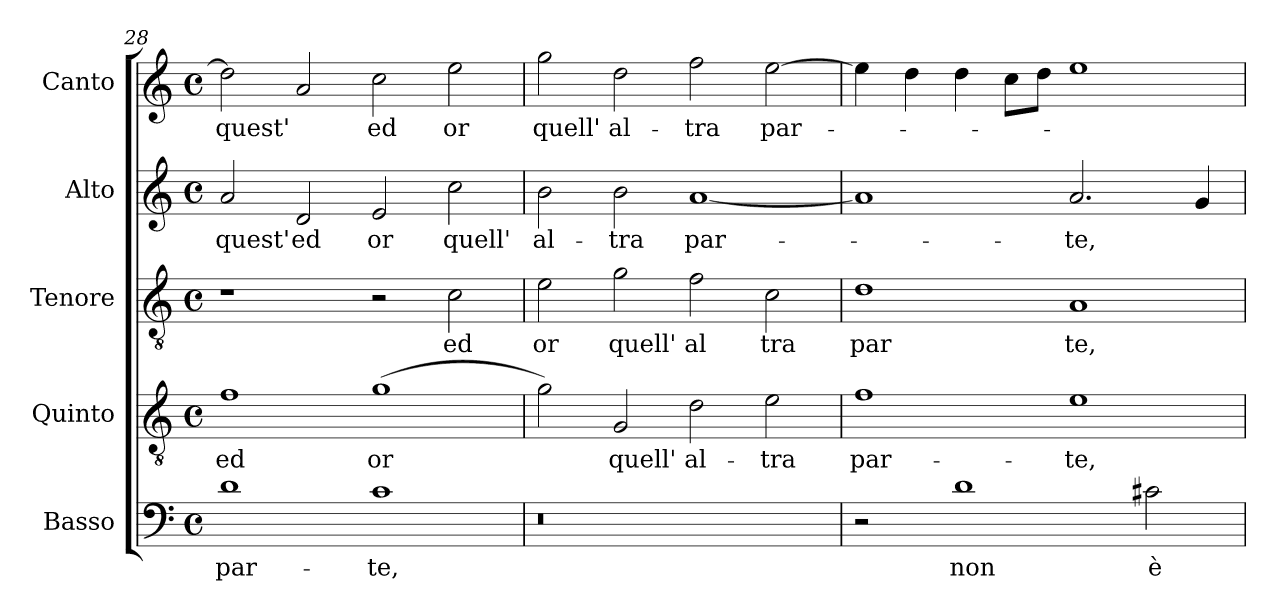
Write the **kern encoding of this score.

**kern	**text	**kern	**text	**kern	**text	**kern	**text	**kern	**text
*part5	*part5	*part4	*part4	*part3	*part3	*part2	*part2	*part1	*part1
*staff5	*staff5	*staff4	*staff4	*staff3	*staff3	*staff2	*staff2	*staff1	*staff1
*I"Basso	*	*I"Quinto	*	*I"Tenore	*	*I"Alto	*	*I"Canto	*
!!LO:LB:g=z
*clefF4	*	*clefGv2	*	*clefGv2	*	*clefG2	*	*clefG2	*
*M4/4	*	*M4/4	*	*M4/4	*	*M4/4	*	*M4/4	*
*met(c)	*	*met(c)	*	*met(c)	*	*met(c)	*	*met(c)	*
=28	=28	=28	=28	=28	=28	=28	=28	=28	=28
!	!LO:LY:b:cj	!	!LO:LY:b:cj	!	!	!	!LO:LY:b:cj	!	!LO:LY:b
1d	par-	1f	ed	1r	.	2a/	quest'	2dd\]	quest'
!	!	!	!	!	!	!	!LO:LY:b:cj	!	!
.	.	.	.	.	.	2d/	ed	2a/	.
!	!LO:LY:b:cj	!	!LO:LY:b:cj	!	!	!	!LO:LY:b:cj	!	!LO:LY:b:cj
1c	-te,	(>1g	or	2r	.	2e/	or	2cc\	ed
!	!	!	!	!	!LO:LY:b:cj	!	!LO:LY:b:cj	!	!LO:LY:b:cj
.	.	.	.	2c\	ed	2cc\	quell'	2ee\	or
=29	=29	=29	=29	=29	=29	=29	=29	=29	=29
!	!	!	!	!	!LO:LY:b:cj	!	!LO:LY:b:cj	!	!LO:LY:b:cj
0r	.	2g\)	.	2e\	or	2b\	al-	2gg\	quell'
!	!	!	!LO:LY:b:cj	!	!LO:LY:b:cj	!	!LO:LY:b:cj	!	!LO:LY:b:cj
.	.	2G/	quell'	2g\	quell'	2b\	-tra	2dd\	al-
!	!	!	!LO:LY:b:cj	!	!LO:LY:b:cj	!	!LO:LY:b:cj	!	!LO:LY:b:cj
.	.	2d\	al-	2f\	al	[<1a	par-	2ff\	-tra
!	!	!	!LO:LY:b:cj	!	!LO:LY:b:cj	!	!	!	!LO:LY:b
.	.	2e\	-tra	2c\	tra	.	.	[>2ee\	par-
=30	=30	=30	=30	=30	=30	=30	=30	=30	=30
!	!	!	!LO:LY:b:cj	!	!LO:LY:b:cj	!	!	!	!
2r	.	1f	par-	1d	par	1a]	.	4ee\]	.
.	.	.	.	.	.	.	.	4dd\	.
!	!LO:LY:b:cj	!	!	!	!	!	!	!	!
1d	non	.	.	.	.	.	.	4dd\	.
.	.	.	.	.	.	.	.	8cc\L	.
.	.	.	.	.	.	.	.	8dd\J	.
!	!	!	!LO:LY:b:cj	!	!LO:LY:b:cj	!	!LO:LY:b:cj	!	!
.	.	1e	-te,	1A	te,	2.a/	-te,	1ee	.
!	!LO:LY:b:cj	!	!	!	!	!	!	!	!
2c#\	è	.	.	.	.	.	.	.	.
.	.	.	.	.	.	4g/	.	.	.
=	=	=	=	=	=	=	=	=	=
*-	*-	*-	*-	*-	*-	*-	*-	*-	*-
